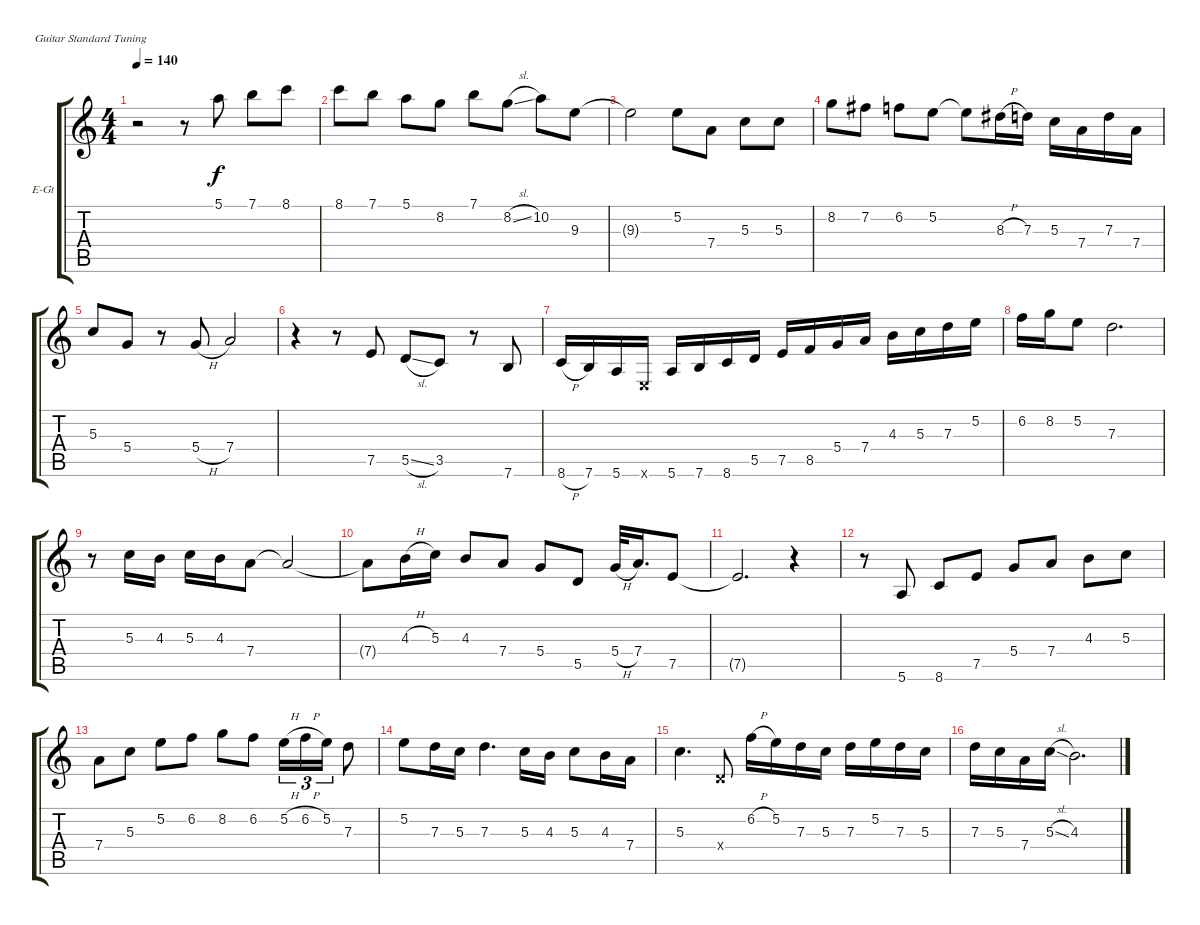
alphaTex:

\bracketExtendMode groupsimilarinstruments
\firstSystemTrackNameOrientation horizontal
\otherSystemsTrackNameOrientation horizontal
\track ("Soloébillard " "E-Gt") {instrument acousticgrandpiano}
\staff {score tabs}
\tuning (E4 B3 G3 D3 A2 E2)
\displaytranspose 12
\ts (4 4)
\tempo 140
\clef g2
\ks aminor
r.2{dy f instrument acousticgrandpiano} r.8 5.1.8 7.1.8 8.1.8 |
\ks c
8.1.8 7.1.8 5.1.8 8.2.8 7.1.8 8.2{sl}.8 10.2.8 9.3.8 |
9.3{t}.2 5.2.8 7.4.8 5.3.8 5.3.8 |
8.2.8 7.2.8 6.2.8 5.2.8 5.2{t}.8 8.3{h}.16 7.3.16 5.3.16 7.4.16 7.3.16 7.4.16 |
5.3.8 5.4.8 r.8 5.4{h}.8 7.4.2 |
r.4 r.8 7.5.8 5.5{sl}.8 3.5.8 r.8 7.6.8 |
8.6{h}.16 7.6.16 5.6.16 0.6{x}.16 5.6.16 7.6.16 8.6.16 5.5.16 7.5.16 8.5.16 5.4.16 7.4.16 4.3.16 5.3.16 7.3.16 5.2.16 |
6.2.16 8.2.16 5.2.8 7.3.2{d} |
r.8 5.3.16 4.3.16 5.3.16 4.3.16 7.4.8 7.4{t}.2 |
7.4{t}.8 4.3{h}.16 5.3.16 4.3.8 7.4.8 5.4.8 5.5.8 5.4{h}.32 7.4.16{d} 7.5.8 |
7.5{t}.2{d} r.4 |
r.8 5.6.8 8.6.8 7.5.8 5.4.8 7.4.8 4.3.8 5.3.8 |
7.4.8 5.3.8 5.2.8 6.2.8 8.2.8 6.2.8 5.2{h}.16{tu (3 2)} 6.2{h}.16{tu (3 2)} 5.2.16{tu (3 2)} 7.3.8 |
5.2.8 7.3.16 5.3.16 7.3.4{d} 5.3.16 4.3.16 5.3.8 4.3.16 7.4.16 |
5.3.4{d} 0.4{x}.8 6.2{h}.16 5.2.16 7.3.16 5.3.16 7.3.16 5.2.16 7.3.16 5.3.16 |
7.3.16 5.3.16 7.4.16 5.3{sl}.16 4.3.2{d}
